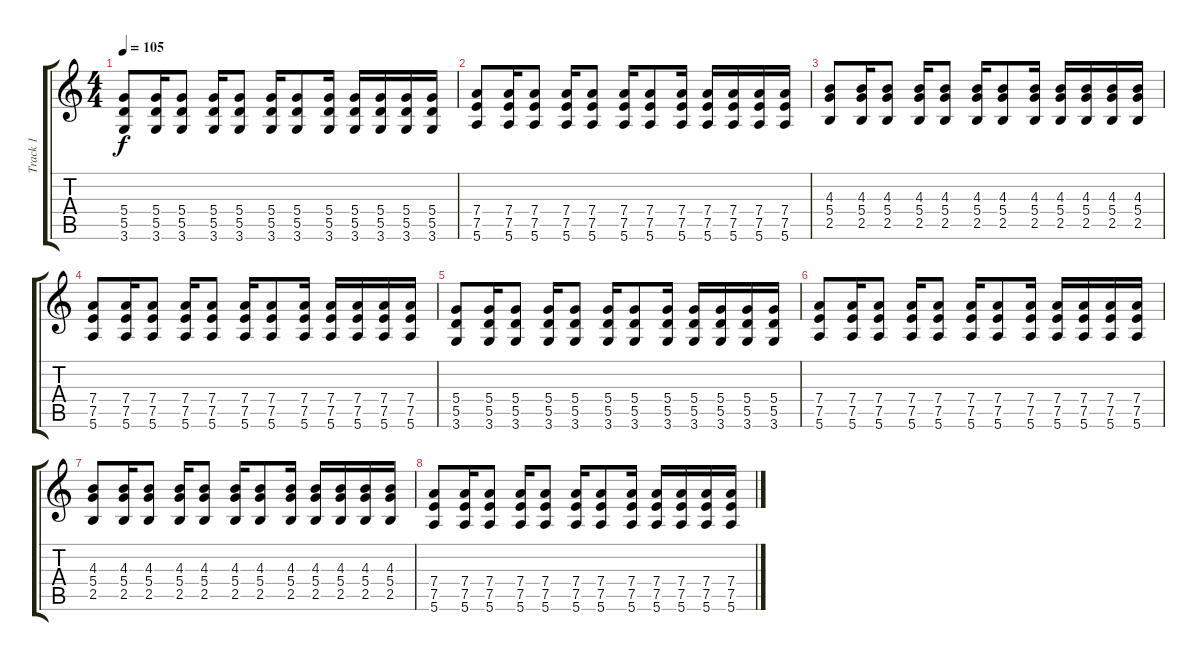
\track ("Track 1" "Track 1") {instrument acousticguitarsteel}
\staff {score tabs}
\tuning (E4 B3 G3 D3 A2 E2) {hide}
\ts (4 4)
\tempo 105
\clef g2
\ks c
(5.4 5.5 3.6).8{dy f} (5.4 5.5 3.6).16 (5.4 5.5 3.6).8 (5.4 5.5 3.6).16 (5.4 5.5 3.6).8 (5.4 5.5 3.6).16 (5.4 5.5 3.6).8 (5.4 5.5 3.6).16 (5.4 5.5 3.6).16 (5.4 5.5 3.6).16 (5.4 5.5 3.6).16 (5.4 5.5 3.6).16 |
(7.4 7.5 5.6).8 (7.4 7.5 5.6).16 (7.4 7.5 5.6).8 (7.4 7.5 5.6).16 (7.4 7.5 5.6).8 (7.4 7.5 5.6).16 (7.4 7.5 5.6).8 (7.4 7.5 5.6).16 (7.4 7.5 5.6).16 (7.4 7.5 5.6).16 (7.4 7.5 5.6).16 (7.4 7.5 5.6).16 |
(4.3 5.4 2.5).8 (4.3 5.4 2.5).16 (4.3 5.4 2.5).8 (4.3 5.4 2.5).16 (4.3 5.4 2.5).8 (4.3 5.4 2.5).16 (4.3 5.4 2.5).8 (4.3 5.4 2.5).16 (4.3 5.4 2.5).16 (4.3 5.4 2.5).16 (4.3 5.4 2.5).16 (4.3 5.4 2.5).16 |
(7.4 7.5 5.6).8 (7.4 7.5 5.6).16 (7.4 7.5 5.6).8 (7.4 7.5 5.6).16 (7.4 7.5 5.6).8 (7.4 7.5 5.6).16 (7.4 7.5 5.6).8 (7.4 7.5 5.6).16 (7.4 7.5 5.6).16 (7.4 7.5 5.6).16 (7.4 7.5 5.6).16 (7.4 7.5 5.6).16 |
(5.4 5.5 3.6).8 (5.4 5.5 3.6).16 (5.4 5.5 3.6).8 (5.4 5.5 3.6).16 (5.4 5.5 3.6).8 (5.4 5.5 3.6).16 (5.4 5.5 3.6).8 (5.4 5.5 3.6).16 (5.4 5.5 3.6).16 (5.4 5.5 3.6).16 (5.4 5.5 3.6).16 (5.4 5.5 3.6).16 |
(7.4 7.5 5.6).8 (7.4 7.5 5.6).16 (7.4 7.5 5.6).8 (7.4 7.5 5.6).16 (7.4 7.5 5.6).8 (7.4 7.5 5.6).16 (7.4 7.5 5.6).8 (7.4 7.5 5.6).16 (7.4 7.5 5.6).16 (7.4 7.5 5.6).16 (7.4 7.5 5.6).16 (7.4 7.5 5.6).16 |
(4.3 5.4 2.5).8 (4.3 5.4 2.5).16 (4.3 5.4 2.5).8 (4.3 5.4 2.5).16 (4.3 5.4 2.5).8 (4.3 5.4 2.5).16 (4.3 5.4 2.5).8 (4.3 5.4 2.5).16 (4.3 5.4 2.5).16 (4.3 5.4 2.5).16 (4.3 5.4 2.5).16 (4.3 5.4 2.5).16 |
(7.4 7.5 5.6).8 (7.4 7.5 5.6).16 (7.4 7.5 5.6).8 (7.4 7.5 5.6).16 (7.4 7.5 5.6).8 (7.4 7.5 5.6).16 (7.4 7.5 5.6).8 (7.4 7.5 5.6).16 (7.4 7.5 5.6).16 (7.4 7.5 5.6).16 (7.4 7.5 5.6).16 (7.4 7.5 5.6).16
